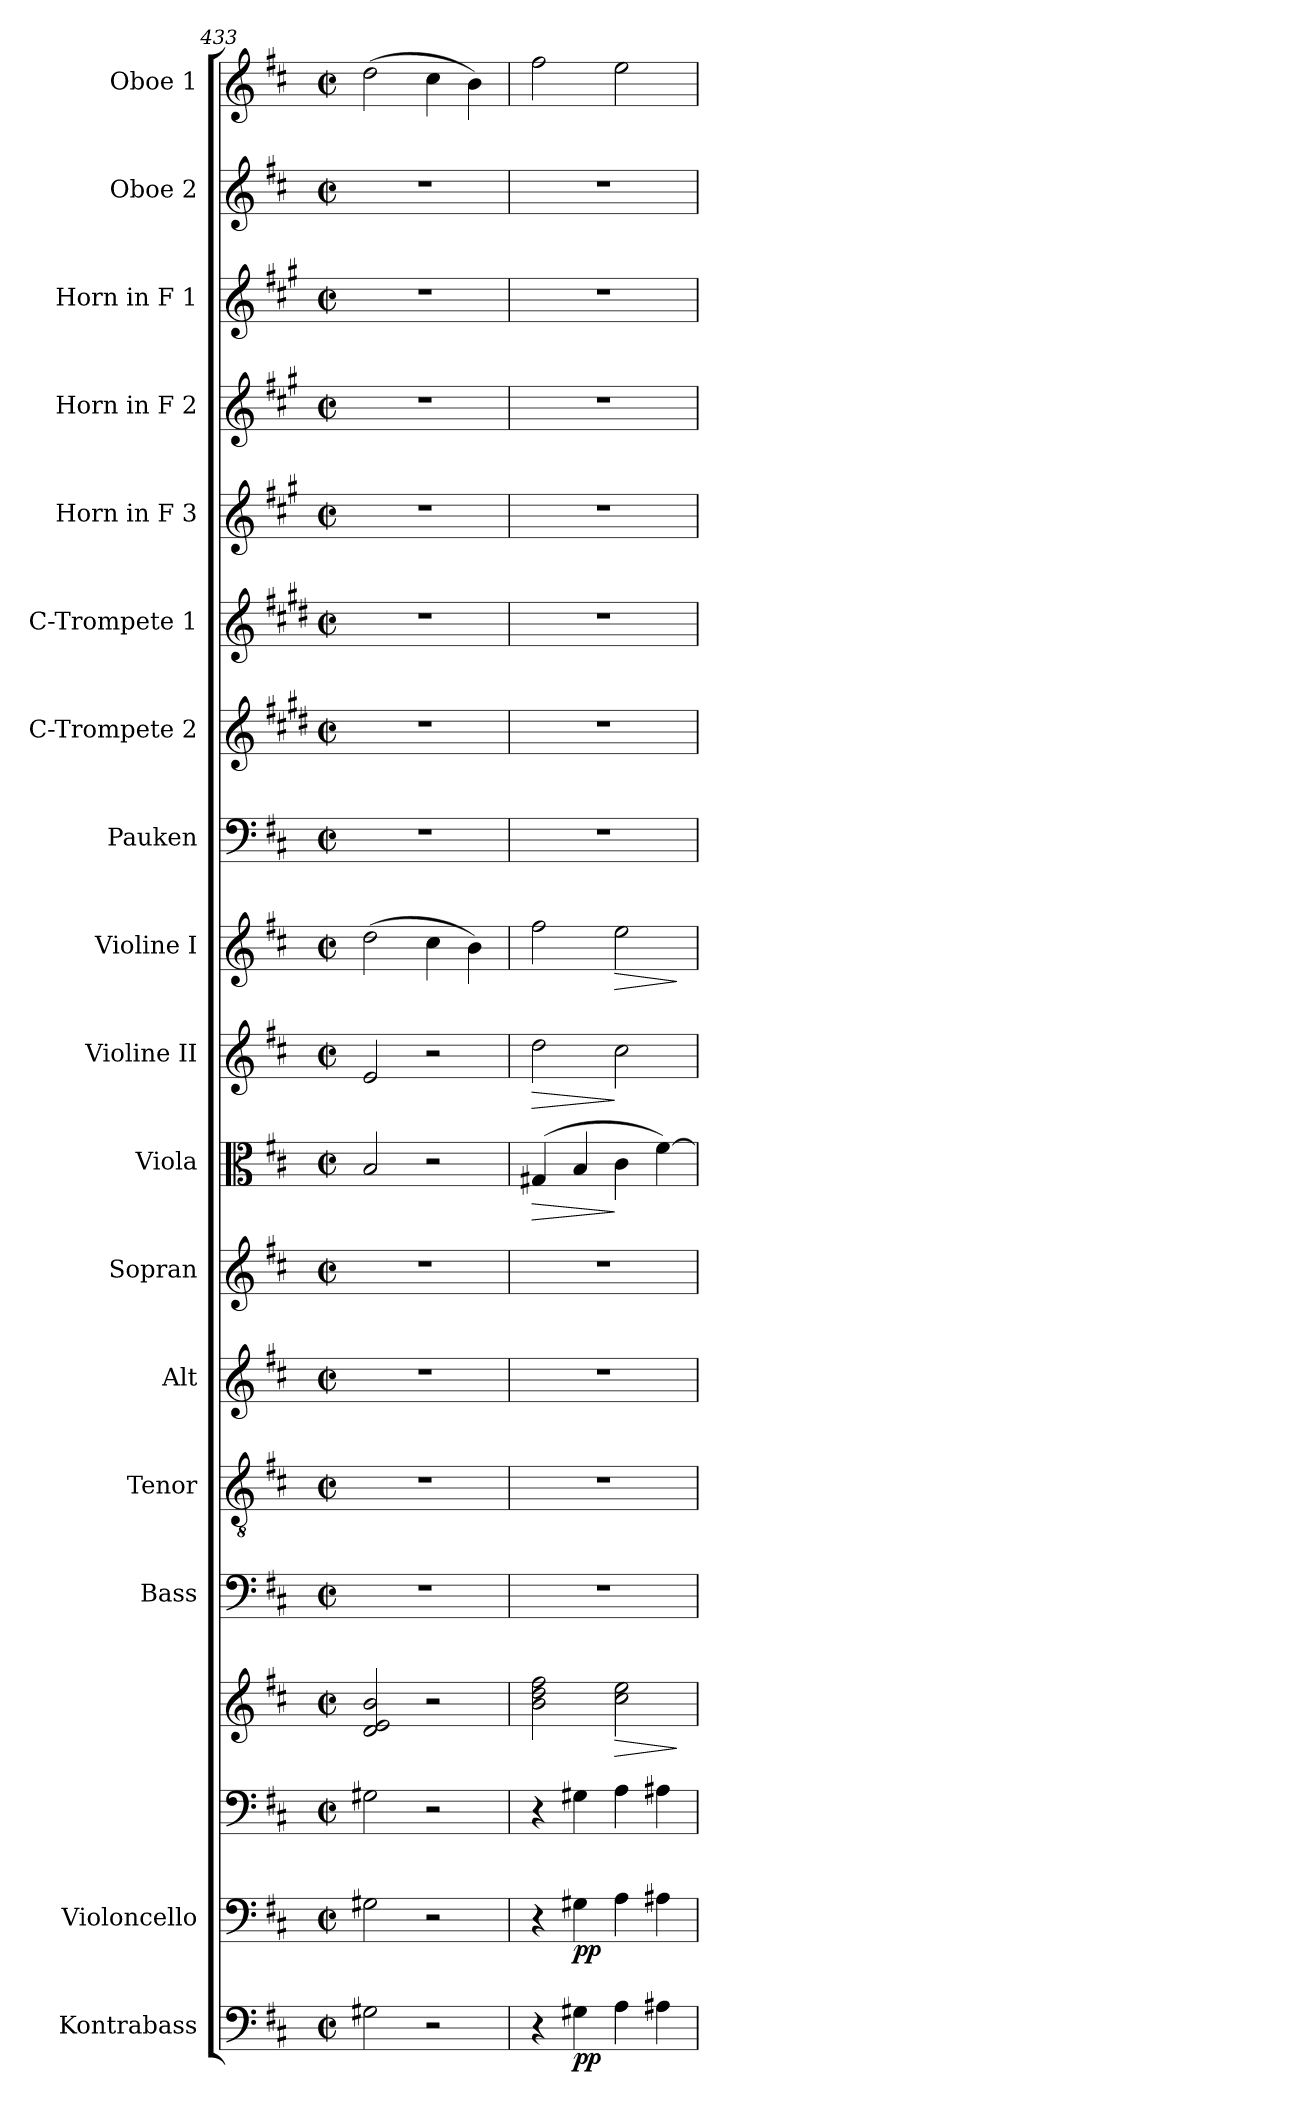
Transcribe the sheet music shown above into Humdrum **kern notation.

**kern	**dynam	**kern	**dynam	**kern	**kern	**dynam	**kern	**kern	**kern	**kern	**kern	**dynam	**kern	**dynam	**kern	**dynam	**kern	**kern	**kern	**kern	**kern	**kern	**kern	**kern
*part18	*part18	*part17	*part17	*part16	*part16	*part16	*part15	*part14	*part13	*part12	*part11	*part11	*part10	*part10	*part9	*part9	*part8	*part7	*part6	*part5	*part4	*part3	*part2	*part1
*staff19	*staff19	*staff18	*staff18	*staff17	*staff16	*staff16/17	*staff15	*staff14	*staff13	*staff12	*staff11	*staff11	*staff10	*staff10	*staff9	*staff9	*staff8	*staff7	*staff6	*staff5	*staff4	*staff3	*staff2	*staff1
*I"Kontrabass	*	*I"Violoncello	*	*	*	*	*I"Bass	*I"Tenor	*I"Alt	*I"Sopran	*I"Viola	*	*I"Violine II	*	*I"Violine I	*	*I"Pauken	*I"C-Trompete 2	*I"C-Trompete 1	*I"Horn in F 3	*I"Horn in F 2	*I"Horn in F 1	*I"Oboe 2	*I"Oboe 1
*I'Kb.	*	*I'Vc.	*	*	*	*	*I'B.	*I'T.	*I'A.	*I'S.	*I'Vla.	*	*I'Vl. II	*	*I'Vl. I	*	*I'Pk.	*I'C Trp. 2	*I'C Trp. 1	*	*	*	*I'Ob. 2	*I'Ob. 1
*clefF4	*	*clefF4	*	*clefF4	*clefG2	*	*clefF4	*clefGv2	*clefG2	*clefG2	*clefC3	*	*clefG2	*	*clefG2	*	*clefF4	*clefG2	*clefG2	*clefG2	*clefG2	*clefG2	*clefG2	*clefG2
*ITrd7c12	*	*	*	*	*	*	*	*	*	*	*	*	*	*	*	*	*	*ITrd1c2	*ITrd1c2	*ITrd4c7	*ITrd4c7	*ITrd4c7	*	*
*k[f#c#]	*	*k[f#c#]	*	*k[f#c#]	*k[f#c#]	*	*k[f#c#]	*k[f#c#]	*k[f#c#]	*k[f#c#]	*k[f#c#]	*	*k[f#c#]	*	*k[f#c#]	*	*k[f#c#]	*k[f#c#]	*k[f#c#]	*k[f#c#]	*k[f#c#]	*k[f#c#]	*k[f#c#]	*k[f#c#]
*D:	*	*D:	*	*D:	*D:	*	*D:	*D:	*D:	*D:	*D:	*	*D:	*	*D:	*	*D:	*D:	*D:	*D:	*D:	*D:	*D:	*D:
*M2/2	*	*M2/2	*	*M2/2	*M2/2	*	*M2/2	*M2/2	*M2/2	*M2/2	*M2/2	*	*M2/2	*	*M2/2	*	*M2/2	*M2/2	*M2/2	*M2/2	*M2/2	*M2/2	*M2/2	*M2/2
*met(c|)	*	*met(c|)	*	*met(c|)	*met(c|)	*	*met(c|)	*met(c|)	*met(c|)	*met(c|)	*met(c|)	*	*met(c|)	*	*met(c|)	*	*met(c|)	*met(c|)	*met(c|)	*met(c|)	*met(c|)	*met(c|)	*met(c|)	*met(c|)
=433	=433	=433	=433	=433	=433	=433	=433	=433	=433	=433	=433	=433	=433	=433	=433	=433	=433	=433	=433	=433	=433	=433	=433	=433
2GG#X\	.	2G#X\	.	2G#X\	2d/ 2e/ 2b/	.	1r	1r	1r	1r	2B/	.	2e/	.	(>2dd\	.	1r	1r	1r	1r	1r	1r	1r	(>2dd\
2r	.	2r	.	2r	2r	.	.	.	.	.	2r	.	2r	.	4cc#\	.	.	.	.	.	.	.	.	4cc#\
.	.	.	.	.	.	.	.	.	.	.	.	.	.	.	4b\)	.	.	.	.	.	.	.	.	4b\)
=434	=434	=434	=434	=434	=434	=434	=434	=434	=434	=434	=434	=434	=434	=434	=434	=434	=434	=434	=434	=434	=434	=434	=434	=434
!	!	!	!	!	!	!	!	!	!	!	!	!LO:HP:b	!	!LO:HP:b	!	!	!	!	!	!	!	!	!	!
4r	.	4r	.	4r	2b\ 2dd\ 2ff#\	.	1r	1r	1r	1r	(4G#X/	>	2dd\	>	2ff#\	.	1r	1r	1r	1r	1r	1r	1r	2ff#\
!	!LO:DY:b	!	!LO:DY:b	!	!	!	!	!	!	!	!	!	!	!	!	!	!	!	!	!	!	!	!	!
4GG#X\	pp	4G#X\	pp	4G#X\	.	.	.	.	.	.	4B/	.	.	.	.	.	.	.	.	.	.	.	.	.
!	!	!	!	!	!	!LO:HP:b	!	!	!	!	!	!	!	!	!	!LO:HP:b	!	!	!	!	!	!	!	!
4AA\	.	4A\	.	4A\	2cc#\ 2ee\	>	.	.	.	.	4c#\	]	2cc#\	]	2ee\	>	.	.	.	.	.	.	.	2ee\
4AA#X\	.	4A#X\	.	4A#X\	.	.	.	.	.	.	[4f#\)	.	.	.	.	.	.	.	.	.	.	.	.	.
.	.	.	.	.	.	]	.	.	.	.	.	.	.	.	.	]	.	.	.	.	.	.	.	.
=	=	=	=	=	=	=	=	=	=	=	=	=	=	=	=	=	=	=	=	=	=	=	=	=
*-	*-	*-	*-	*-	*-	*-	*-	*-	*-	*-	*-	*-	*-	*-	*-	*-	*-	*-	*-	*-	*-	*-	*-	*-
